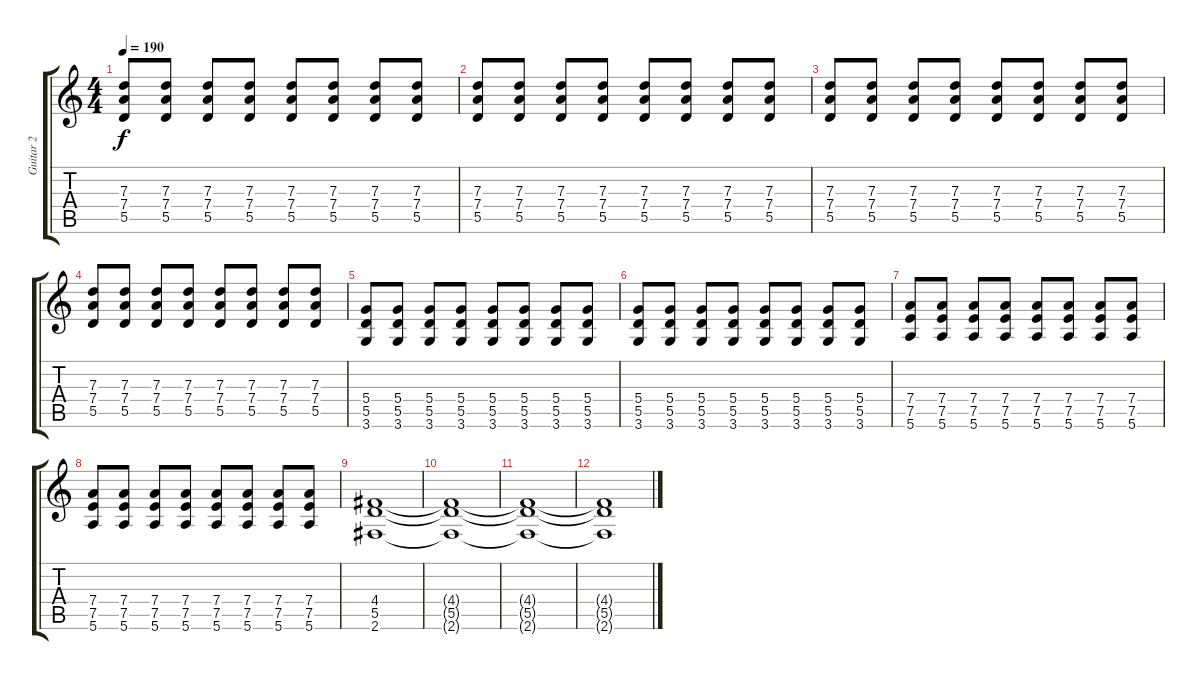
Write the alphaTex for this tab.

\track ("Guitar 2" "Guitar 2") {instrument overdrivenguitar}
\staff {score tabs}
\tuning (E4 B3 G3 D3 A2 E2) {hide}
\ts (4 4)
\tempo 190
\clef g2
\ks c
(7.3 7.4 5.5).8{dy f} (7.3 7.4 5.5).8 (7.3 7.4 5.5).8 (7.3 7.4 5.5).8 (7.3 7.4 5.5).8 (7.3 7.4 5.5).8 (7.3 7.4 5.5).8 (7.3 7.4 5.5).8 |
(7.3 7.4 5.5).8 (7.3 7.4 5.5).8 (7.3 7.4 5.5).8 (7.3 7.4 5.5).8 (7.3 7.4 5.5).8 (7.3 7.4 5.5).8 (7.3 7.4 5.5).8 (7.3 7.4 5.5).8 |
(7.3 7.4 5.5).8 (7.3 7.4 5.5).8 (7.3 7.4 5.5).8 (7.3 7.4 5.5).8 (7.3 7.4 5.5).8 (7.3 7.4 5.5).8 (7.3 7.4 5.5).8 (7.3 7.4 5.5).8 |
(7.3 7.4 5.5).8 (7.3 7.4 5.5).8 (7.3 7.4 5.5).8 (7.3 7.4 5.5).8 (7.3 7.4 5.5).8 (7.3 7.4 5.5).8 (7.3 7.4 5.5).8 (7.3 7.4 5.5).8 |
(5.4 5.5 3.6).8 (5.4 5.5 3.6).8 (5.4 5.5 3.6).8 (5.4 5.5 3.6).8 (5.4 5.5 3.6).8 (5.4 5.5 3.6).8 (5.4 5.5 3.6).8 (5.4 5.5 3.6).8 |
(5.4 5.5 3.6).8 (5.4 5.5 3.6).8 (5.4 5.5 3.6).8 (5.4 5.5 3.6).8 (5.4 5.5 3.6).8 (5.4 5.5 3.6).8 (5.4 5.5 3.6).8 (5.4 5.5 3.6).8 |
(7.4 7.5 5.6).8 (7.4 7.5 5.6).8 (7.4 7.5 5.6).8 (7.4 7.5 5.6).8 (7.4 7.5 5.6).8 (7.4 7.5 5.6).8 (7.4 7.5 5.6).8 (7.4 7.5 5.6).8 |
(7.4 7.5 5.6).8 (7.4 7.5 5.6).8 (7.4 7.5 5.6).8 (7.4 7.5 5.6).8 (7.4 7.5 5.6).8 (7.4 7.5 5.6).8 (7.4 7.5 5.6).8 (7.4 7.5 5.6).8 |
(4.4 5.5 2.6).1 |
(4.4{t} 5.5{t} 2.6{t}).1 |
(4.4{t} 5.5{t} 2.6{t}).1 |
(4.4{t} 5.5{t} 2.6{t}).1
